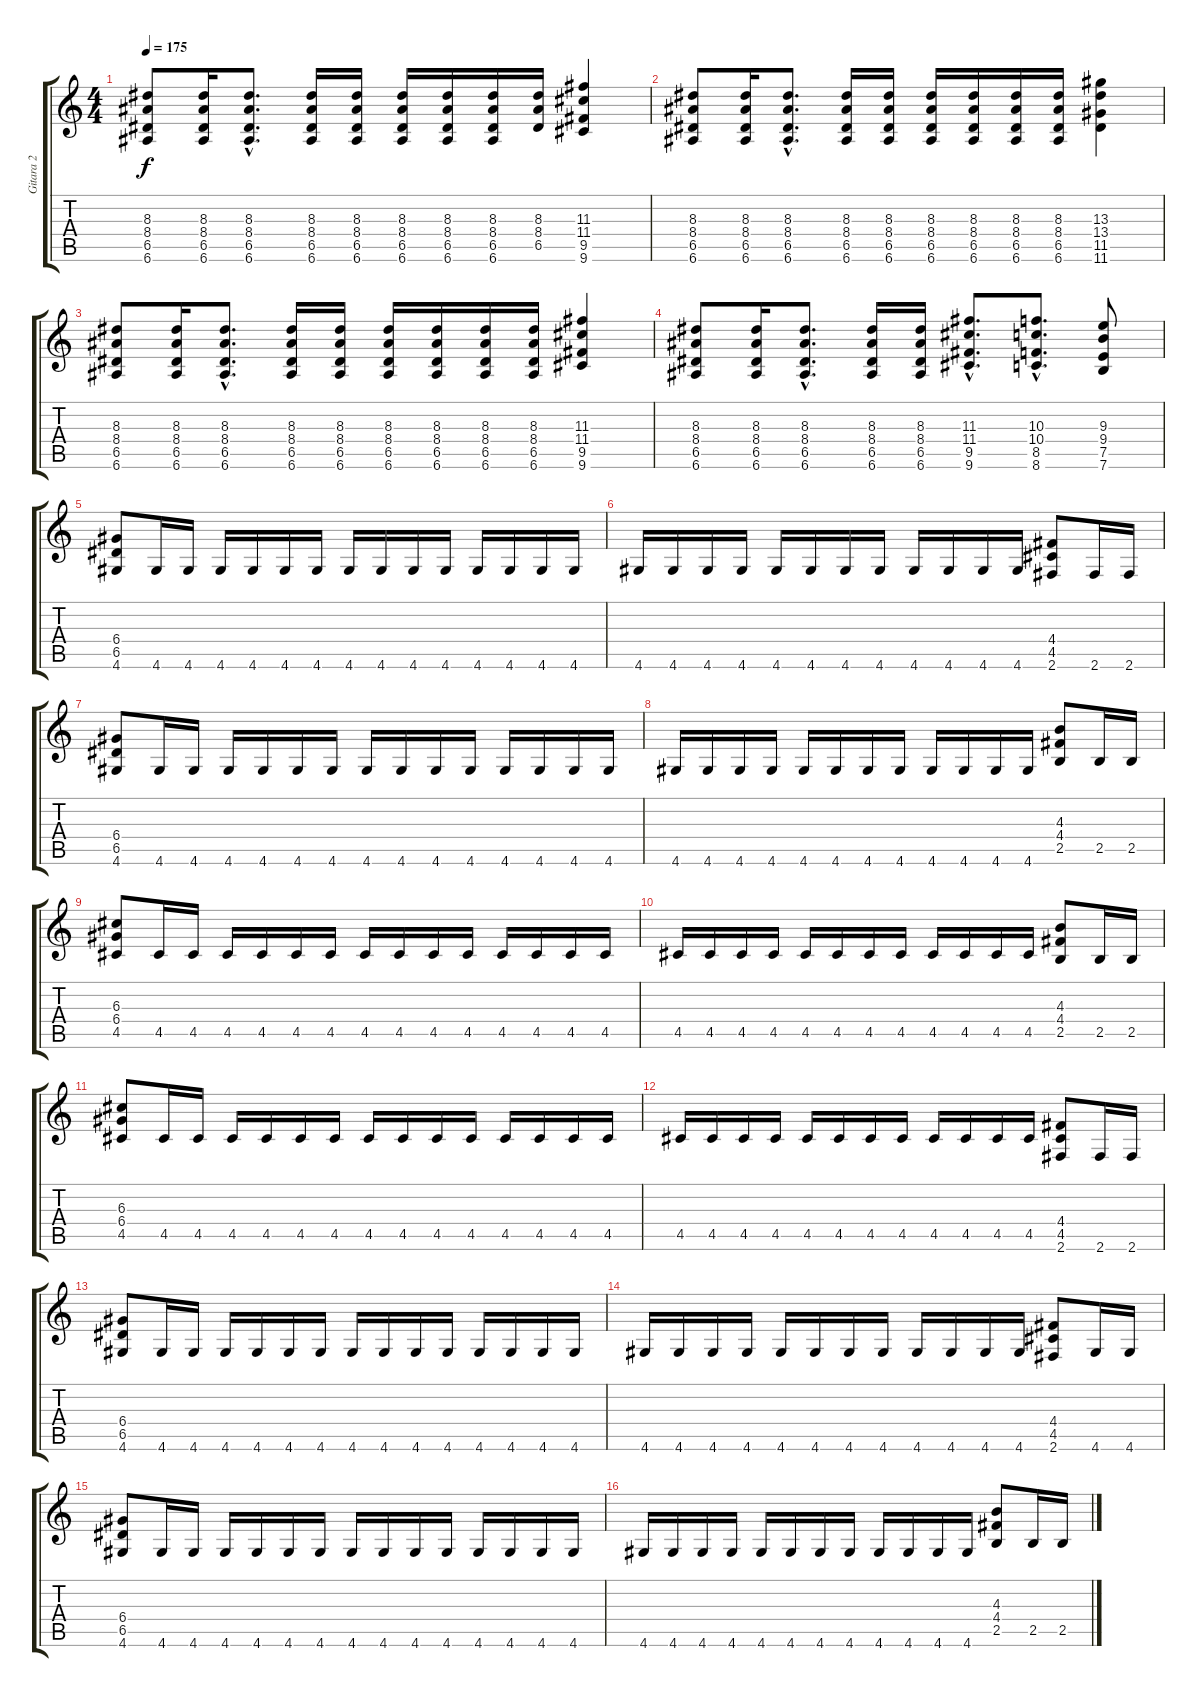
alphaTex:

\track ("Gitara 2" "Gitara 2") {instrument distortionguitar}
\staff {score tabs}
\tuning (E4 B3 G3 D3 A2 E2) {hide}
\ts (4 4)
\tempo 175
\clef g2
\ks c
(8.3 8.4 6.5 6.6).8{dy f} (8.3 8.4 6.5 6.6).16 (8.3{hac} 8.4{hac} 6.5{hac} 6.6{hac}).8{d} (8.3 8.4 6.5 6.6).16 (8.3 8.4 6.5 6.6).16 (8.3 8.4 6.5 6.6).16 (8.3 8.4 6.5 6.6).16 (8.3 8.4 6.5 6.6).16 (8.3 8.4 6.5).16 (11.3 11.4 9.5 9.6).4 |
(8.3 8.4 6.5 6.6).8 (8.3 8.4 6.5 6.6).16 (8.3{hac} 8.4{hac} 6.5{hac} 6.6{hac}).8{d} (8.3 8.4 6.5 6.6).16 (8.3 8.4 6.5 6.6).16 (8.3 8.4 6.5 6.6).16 (8.3 8.4 6.5 6.6).16 (8.3 8.4 6.5 6.6).16 (8.3 8.4 6.5 6.6).16 (13.3 13.4 11.5 11.6).4 |
(8.3 8.4 6.5 6.6).8 (8.3 8.4 6.5 6.6).16 (8.3{hac} 8.4{hac} 6.5{hac} 6.6{hac}).8{d} (8.3 8.4 6.5 6.6).16 (8.3 8.4 6.5 6.6).16 (8.3 8.4 6.5 6.6).16 (8.3 8.4 6.5 6.6).16 (8.3 8.4 6.5 6.6).16 (8.3 8.4 6.5 6.6).16 (11.3 11.4 9.5 9.6).4 |
(8.3 8.4 6.5 6.6).8 (8.3 8.4 6.5 6.6).16 (8.3{hac} 8.4{hac} 6.5{hac} 6.6{hac}).8{d} (8.3 8.4 6.5 6.6).16 (8.3 8.4 6.5 6.6).16 (11.3{hac} 11.4{hac} 9.5{hac} 9.6{hac}).8{d} (10.3{hac} 10.4{hac} 8.5{hac} 8.6{hac}).8{d} (9.3 9.4 7.5 7.6).8 |
(6.4 6.5 4.6).8 4.6.16 4.6.16 4.6.16 4.6.16 4.6.16 4.6.16 4.6.16 4.6.16 4.6.16 4.6.16 4.6.16 4.6.16 4.6.16 4.6.16 |
4.6.16 4.6.16 4.6.16 4.6.16 4.6.16 4.6.16 4.6.16 4.6.16 4.6.16 4.6.16 4.6.16 4.6.16 (4.4 4.5 2.6).8 2.6.16 2.6.16 |
(6.4 6.5 4.6).8 4.6.16 4.6.16 4.6.16 4.6.16 4.6.16 4.6.16 4.6.16 4.6.16 4.6.16 4.6.16 4.6.16 4.6.16 4.6.16 4.6.16 |
4.6.16 4.6.16 4.6.16 4.6.16 4.6.16 4.6.16 4.6.16 4.6.16 4.6.16 4.6.16 4.6.16 4.6.16 (4.3 4.4 2.5).8 2.5.16 2.5.16 |
(6.3 6.4 4.5).8 4.5.16 4.5.16 4.5.16 4.5.16 4.5.16 4.5.16 4.5.16 4.5.16 4.5.16 4.5.16 4.5.16 4.5.16 4.5.16 4.5.16 |
4.5.16 4.5.16 4.5.16 4.5.16 4.5.16 4.5.16 4.5.16 4.5.16 4.5.16 4.5.16 4.5.16 4.5.16 (4.3 4.4 2.5).8 2.5.16 2.5.16 |
(6.3 6.4 4.5).8 4.5.16 4.5.16 4.5.16 4.5.16 4.5.16 4.5.16 4.5.16 4.5.16 4.5.16 4.5.16 4.5.16 4.5.16 4.5.16 4.5.16 |
4.5.16 4.5.16 4.5.16 4.5.16 4.5.16 4.5.16 4.5.16 4.5.16 4.5.16 4.5.16 4.5.16 4.5.16 (4.4 4.5 2.6).8 2.6.16 2.6.16 |
(6.4 6.5 4.6).8 4.6.16 4.6.16 4.6.16 4.6.16 4.6.16 4.6.16 4.6.16 4.6.16 4.6.16 4.6.16 4.6.16 4.6.16 4.6.16 4.6.16 |
4.6.16 4.6.16 4.6.16 4.6.16 4.6.16 4.6.16 4.6.16 4.6.16 4.6.16 4.6.16 4.6.16 4.6.16 (4.4 4.5 2.6).8 4.6.16 4.6.16 |
(6.4 6.5 4.6).8 4.6.16 4.6.16 4.6.16 4.6.16 4.6.16 4.6.16 4.6.16 4.6.16 4.6.16 4.6.16 4.6.16 4.6.16 4.6.16 4.6.16 |
4.6.16 4.6.16 4.6.16 4.6.16 4.6.16 4.6.16 4.6.16 4.6.16 4.6.16 4.6.16 4.6.16 4.6.16 (4.3 4.4 2.5).8 2.5.16 2.5.16
